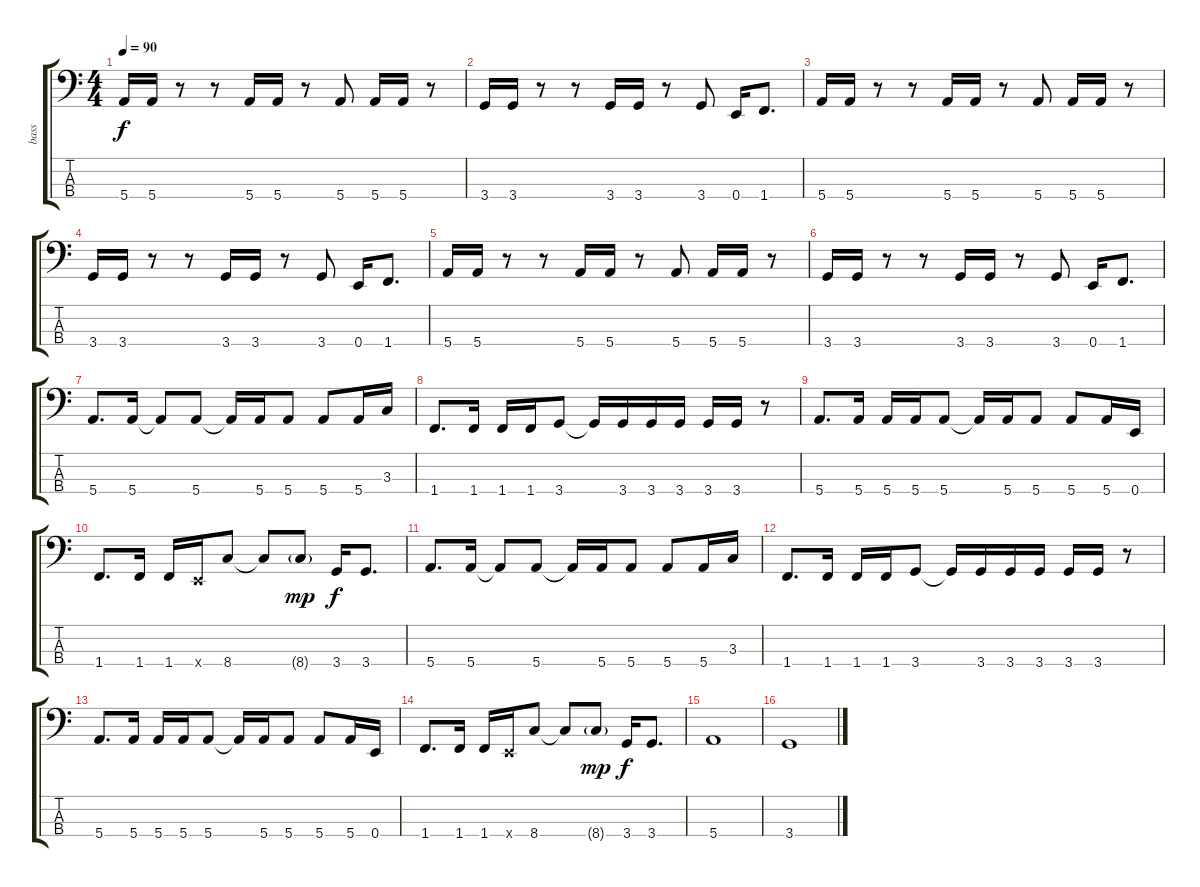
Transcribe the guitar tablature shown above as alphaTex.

\track ("bass" "bass") {instrument electricbassfinger}
\staff {score tabs}
\tuning (G2 D2 A1 E1) {hide}
\ts (4 4)
\tempo 90
\clef f4
\ks c
5.4.16{dy f} 5.4.16 r.8 r.8 5.4.16 5.4.16 r.8 5.4.8 5.4.16 5.4.16 r.8 |
3.4.16 3.4.16 r.8 r.8 3.4.16 3.4.16 r.8 3.4.8 0.4.16 1.4.8{d} |
5.4.16 5.4.16 r.8 r.8 5.4.16 5.4.16 r.8 5.4.8 5.4.16 5.4.16 r.8 |
3.4.16 3.4.16 r.8 r.8 3.4.16 3.4.16 r.8 3.4.8 0.4.16 1.4.8{d} |
5.4.16 5.4.16 r.8 r.8 5.4.16 5.4.16 r.8 5.4.8 5.4.16 5.4.16 r.8 |
3.4.16 3.4.16 r.8 r.8 3.4.16 3.4.16 r.8 3.4.8 0.4.16 1.4.8{d} |
5.4.8{d} 5.4.16 5.4{t}.8 5.4.8 5.4{t}.16 5.4.16 5.4.8 5.4.8 5.4.16 3.3.16 |
1.4.8{d} 1.4.16 1.4.16 1.4.16 3.4.8 3.4{t}.16 3.4.16 3.4.16 3.4.16 3.4.16 3.4.16 r.8 |
5.4.8{d} 5.4.16 5.4.16 5.4.16 5.4.8 5.4{t}.16 5.4.16 5.4.8 5.4.8 5.4.16 0.4.16 |
1.4.8{d} 1.4.16 1.4.16 0.4{x}.16 8.4.8 8.4{t}.8 8.4{g}.8{dy mp} 3.4.16{dy f} 3.4.8{d} |
5.4.8{d} 5.4.16 5.4{t}.8 5.4.8 5.4{t}.16 5.4.16 5.4.8 5.4.8 5.4.16 3.3.16 |
1.4.8{d} 1.4.16 1.4.16 1.4.16 3.4.8 3.4{t}.16 3.4.16 3.4.16 3.4.16 3.4.16 3.4.16 r.8 |
5.4.8{d} 5.4.16 5.4.16 5.4.16 5.4.8 5.4{t}.16 5.4.16 5.4.8 5.4.8 5.4.16 0.4.16 |
1.4.8{d} 1.4.16 1.4.16 0.4{x}.16 8.4.8 8.4{t}.8 8.4{g}.8{dy mp} 3.4.16{dy f} 3.4.8{d} |
5.4.1 |
3.4.1
